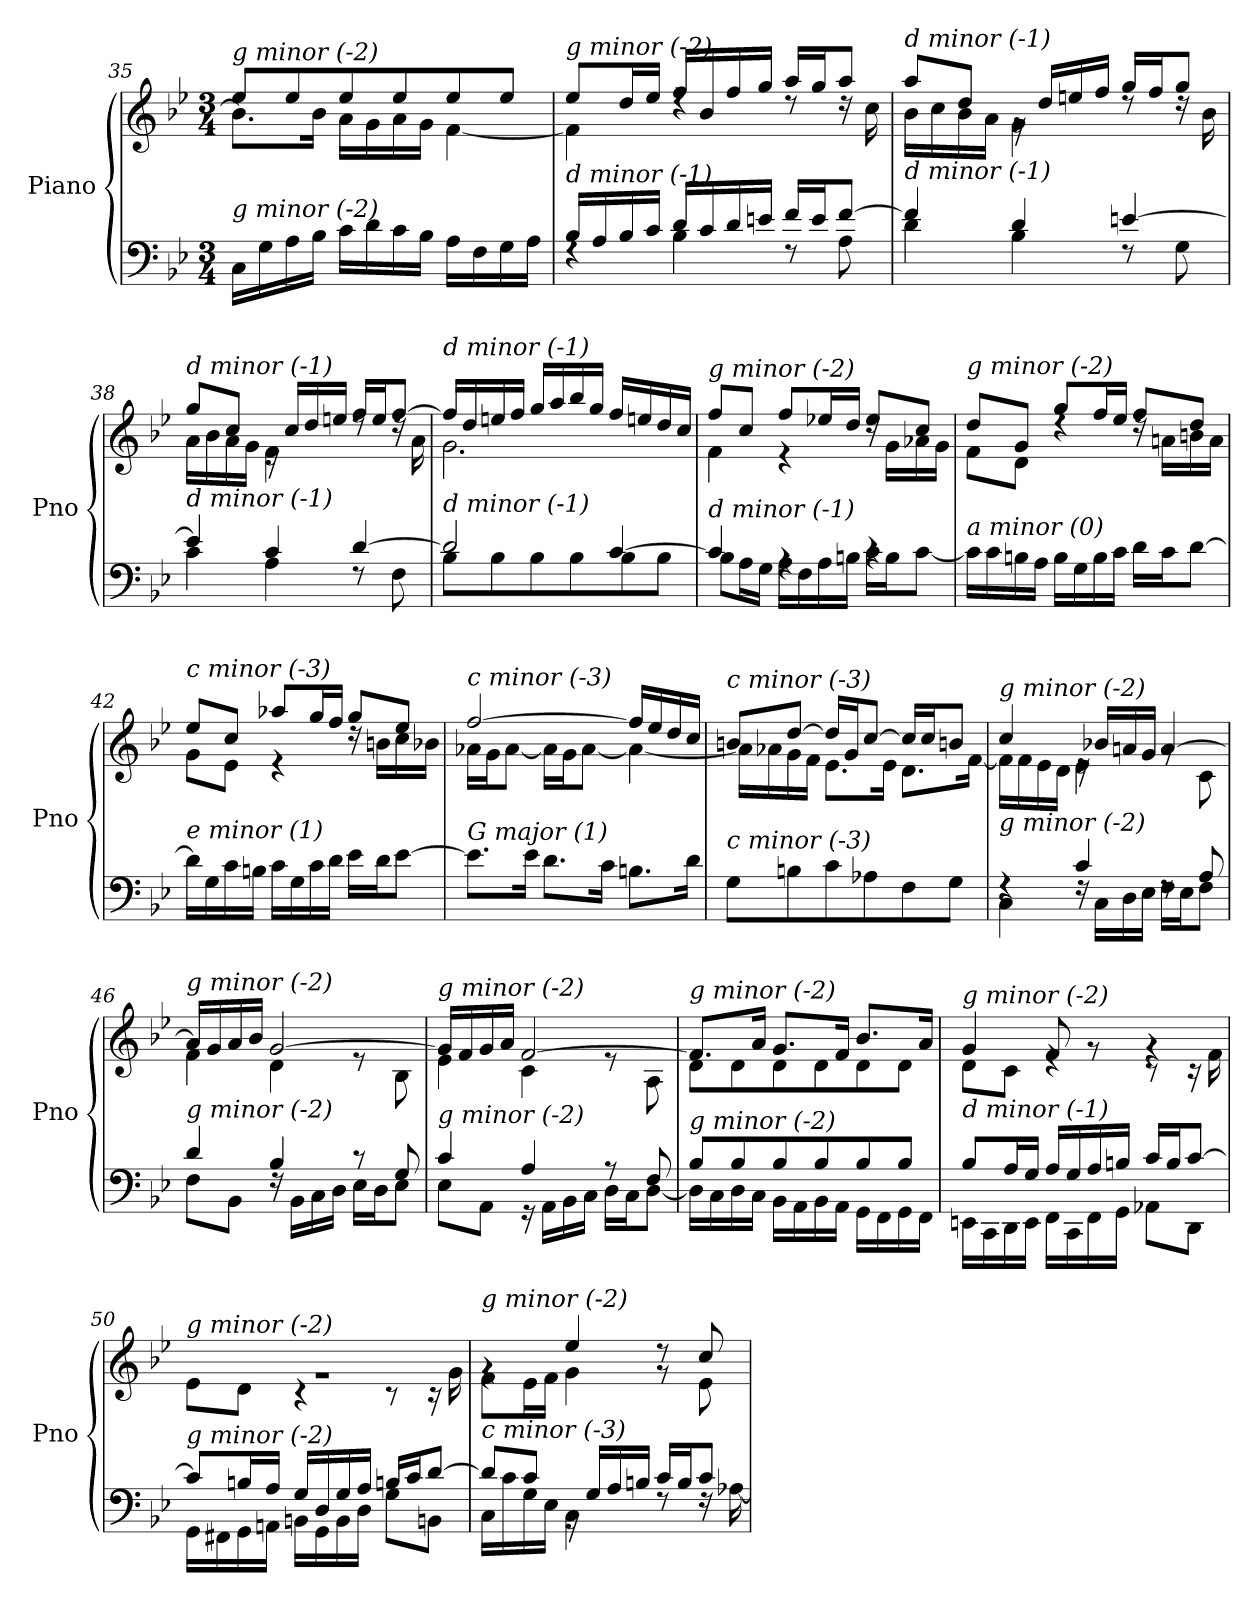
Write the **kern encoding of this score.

**kern	**kern
*part1	*part1
*staff2	*staff1
*I"Piano	*
*I'Pno	*
!!LO:LB:g=z
*clefF4	*clefG2
*k[b-e-]	*k[b-e-]
*M3/4	*M3/4
=35	=35
*	*^
!	!LO:TX:i:t=g minor (-2)	!
!LO:TX:i:t=g minor (-2)	!	!
16C\LL	8ee-/L	8.b-\L]
16G\	.	.
16A\	8ee-/	.
16B-\JJ	.	16b-\Jk
16c\LL	8ee-/	16a\LL
16d\	.	16g\
16c\	8ee-/	16a\
16B-\JJ	.	16g\JJ
16A\LL	8ee-/	[4f\
16F\	.	.
16G\	8ee-/J	.
16A\JJ	.	.
=36	=36	=36
*^	*	*
!	!	!LO:TX:i:t=g minor (-2)	!
!LO:TX:i:t=d minor (-1)	!	!	!
16B-/LL	4rF	8ee-/L	4f\]
16A/	.	.	.
16B-/	.	16dd/L	.
16c/JJ	.	16ee-/JJ	.
16d/LL	4B-\	16ff/LL	4rdd
16c/	.	16b-/	.
16d/	.	16ff/	.
16en/JJ	.	16gg/JJ	.
16f/LL	8rF	16aa/LL	8rdd
16e/J	.	16gg/J	.
[8f/J	8A\	8aa/J	16rdd
.	.	.	16cc\
=37	=37	=37	=37
!	!	!LO:TX:i:t=d minor (-1)	!
!LO:TX:i:t=d minor (-1)	!	!	!
4f/]	4d\	8aa/L	16b-\LL
.	.	.	16cc\
.	.	8dd/J	16b-\
.	.	.	16a\JJ
4d/	4B-\	16rg	4g\
.	.	16dd/LL	.
.	.	16een/	.
.	.	16ff/JJ	.
[4en/	8rF	16gg/LL	8rdd
.	.	16ff/J	.
.	8G\	8gg/J	16rdd
.	.	.	16b-\
=38	=38	=38	=38
!	!	!LO:TX:i:t=d minor (-1)	!
!LO:TX:i:t=d minor (-1)	!	!	!
4e/]	4c\	8gg/L	16a\LL
.	.	.	16b-\
.	.	8cc/J	16a\
.	.	.	16g\JJ
4c/	4A\	16re	4f\
.	.	16cc/LL	.
.	.	16dd/	.
.	.	16een/JJ	.
[4d/	8rF	16ff/LL	8rdd
.	.	16ee/J	.
.	8F\	[8ff/J	16rdd
.	.	.	16a\
!!LO:LB:g=z	!!
=39	=39	=39	=39
!	!	!LO:TX:i:t=d minor (-1)	!
!LO:TX:i:t=d minor (-1)	!	!	!
2d/]	8B-\L	16ff/LL]	2.g\
.	.	16dd/	.
.	8B-\	16een/	.
.	.	16ff/JJ	.
.	8B-\	16gg/LL	.
.	.	16aa/	.
.	8B-\	16bb-/	.
.	.	16gg/JJ	.
[4c/	8B-\	16ff/LL	.
.	.	16een/	.
.	8B-\J	16dd/	.
.	.	16cc/JJ	.
=40	=40	=40	=40
!	!	!LO:TX:i:t=g minor (-2)	!
!LO:TX:i:t=d minor (-1)	!	!	!
4c/]	8B-\L	8ff/L	4f\
.	16A\L	8cc/J	.
.	16G\JJ	.	.
4rA	16A\LL	8ff/L	4r
.	16F\	.	.
.	16A\	16ee-X/L	.
.	16Bn\JJ	16dd/JJ	.
4rc	16c\LL	8ee-/L	16rdd
.	16B\J	.	16g\LL
.	[8c\J	8cc/J	16a-X\
.	.	.	16g\JJ
*v	*v	*	*
=41	=41	=41
!	!LO:TX:i:t=g minor (-2)	!
!LO:TX:i:t=a minor (0)	!	!
16c\LL]	8dd/L	8f\L
16c\	.	.
16Bn\	8g/J	8d\J
16A\JJ	.	.
16B\LL	8gg/L	4rdd
16G\	.	.
16B\	16ff/L	.
16c\JJ	16ee-/JJ	.
16d\LL	8ff/L	16rdd
16c\J	.	16an\LL
[8d\J	8dd/J	16bn\
.	.	16a\JJ
!!LO:PB:g=z	!!
=42	=42	=42
!	!LO:TX:i:t=c minor (-3)	!
!LO:TX:i:t=e minor (1)	!	!
16d\LL]	8ee-/L	8g\L
16G\	.	.
16c\	8cc/J	8e-\J
16Bn\JJ	.	.
16c\LL	8aa-X/L	4r
16G\	.	.
16c\	16gg/L	.
16d\JJ	16ff/JJ	.
16e-\LL	8gg/L	16rdd
16d\J	.	16bn\LL
[8e-\J	8ee-/J	16cc\
.	.	16b-X\JJ
=43	=43	=43
!	!LO:TX:i:t=c minor (-3)	!
!LO:TX:i:t=G major (1)	!	!
8.e-\L]	[2ff/	16a-X\LL
.	.	16g\J
.	.	[8a-\J
16e-\Jk	.	.
8.d\L	.	16a-\LL]
.	.	16g\J
.	.	[8a-\J
16c\Jk	.	.
8.Bn\L	16ff/LL]	4a-\_
.	16ee-/	.
.	16dd/	.
16d\Jk	16cc/JJ	.
=44	=44	=44
!	!LO:TX:i:t=c minor (-3)	!
!LO:TX:i:t=c minor (-3)	!	!
8G\L	8bn/L	16a-\LL]
.	.	16a-X\
8Bn\	[8dd/J	16g\
.	.	16f\JJ
8c\	16dd/LL]	8.e-\L
.	16g/J	.
8A-X\	[8cc/J	.
.	.	16e-\Jk
8F\	16cc/LL]	8.d\L
.	16cc/J	.
8G\J	8bn/J	.
.	.	[16f\Jk
!!LO:LB:g=z	!!
=45	=45	=45
*^	*	*
!	!	!LO:TX:i:t=g minor (-2)	!
!LO:TX:i:t=g minor (-2)	!	!	!
4rF	4C\	4cc/	16f\LL]
.	.	.	16f\
.	.	.	16e-\
.	.	.	16d\JJ
4c/	16rF	16re	4e-\
.	16C\LL	16b-X/LL	.
.	16D\	16an/	.
.	16E-\JJ	16g/JJ	.
8rF	16F\LL	[4a/	8rg
.	16E-\J	.	.
8A/	8F\J	.	8c\
=46	=46	=46	=46
!	!	!LO:TX:i:t=g minor (-2)	!
!LO:TX:i:t=g minor (-2)	!	!	!
4d/	8F\L	16a/LL]	4f\
.	.	16g/	.
.	8BB-\J	16a/	.
.	.	16b-/JJ	.
4B-/	16rF	[2g/	4d\
.	16BB-\LL	.	.
.	16C\	.	.
.	16D\JJ	.	.
8r	16E-\LL	.	8re
.	16D\J	.	.
8G/	8E-\J	.	8B-\
=47	=47	=47	=47
!	!	!LO:TX:i:t=g minor (-2)	!
!LO:TX:i:t=g minor (-2)	!	!	!
4c/	8E-\L	16g/LL]	4e-\
.	.	16f/	.
.	8AA\J	16g/	.
.	.	16a/JJ	.
4A/	16r	[2f/	4c\
.	16AA\LL	.	.
.	16BB-\	.	.
.	16C\JJ	.	.
8r	16D\LL	.	8re
.	16C\J	.	.
8F/	[8D\J	.	8A\
!!LO:LB:g=z	!!
=48	=48	=48	=48
!	!	!LO:TX:i:t=g minor (-2)	!
!LO:TX:i:t=g minor (-2)	!	!	!
8B-/L	16D\LL]	8.f/L]	8d\L
.	16C\	.	.
8B-/	16D\	.	8d\
.	16C\JJ	16a/Jk	.
8B-/	16BB-\LL	8.g/L	8d\
.	16AA\	.	.
8B-/	16BB-\	.	8d\
.	16AA\JJ	16f/Jk	.
8B-/	16GG\LL	8.b-/L	8d\
.	16FF\	.	.
8B-/J	16GG\	.	8d\J
.	16FF\JJ	16a/Jk	.
=49	=49	=49	=49
!	!	!LO:TX:i:t=g minor (-2)	!
!LO:TX:i:t=d minor (-1)	!	!	!
8B-/L	16EEn\LL	4g/	8d\L
.	16CC\	.	.
16A/L	16DD\	.	8c\J
16G/JJ	16EE\JJ	.	.
16A/LL	16FF\LL	8f/	4re
16G/	16CC\	.	.
16A/	16FF\	8rg	.
16Bn/JJ	16GG\JJ	.	.
16c/LL	8AA-X\L	4rg	8r
16B/J	.	.	.
[8c/J	8DD\J	.	16r
.	.	.	16f\
=50	=50	=50	=50
!	!	!LO:TX:i:t=g minor (-2)	!
!LO:TX:i:t=g minor (-2)	!	!	!
8c/L]	16GG\LL	2.rg	8e-\L
.	16FF#X\	.	.
16Bn/L	16GG\	.	8d\J
16A/JJ	16AAn\JJ	.	.
16G/LL	16BBn\LL	.	4r
16D/	16GG\	.	.
16G/	16BB\	.	.
16A/JJ	16D\JJ	.	.
16Bn/LL	8G\L	.	8r
16c/J	.	.	.
[8d/J	8BBn\J	.	16r
.	.	.	16g\
!!LO:LB:g=z	!!
=51	=51	=51	=51
!	!	!LO:TX:i:t=g minor (-2)	!
!LO:TX:i:t=c minor (-3)	!	!	!
8d/L]	16C\LL	4rg	8f\L
.	16c\	.	.
8c/J	16G\	.	16e-\L
.	16E-\JJ	.	16f\JJ
16rBB	4C\	4ee-/	4g\
16G/LL	.	.	.
16A/	.	.	.
16Bn/JJ	.	.	.
16c/LL	8rF	8rg	8rdd
16B/J	.	.	.
8c/J	16rF	8cc/	8e-\
.	[16A-X\	.	.
*v	*v	*	*
*	*v	*v
=	=
*-	*-
